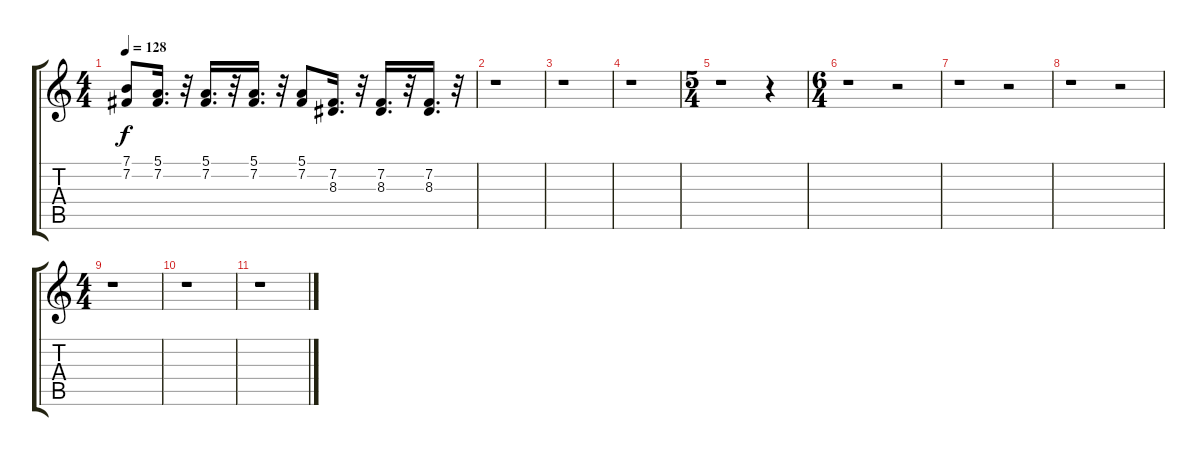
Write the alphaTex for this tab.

\track "" {instrument drawbarorgan}
\staff {score tabs}
\tuning (E4 B3 G3 D3 A2 E2) {hide}
\ts (4 4)
\tempo 128
\clef g2
\ks c
(7.1 7.2).8{dy f} (5.1 7.2).16{d} r.32 (5.1 7.2).16{d} r.32 (5.1 7.2).16{d} r.32 (5.1 7.2).8 (7.2 8.3).16{d} r.32 (7.2 8.3).16{d} r.32 (7.2 8.3).16{d} r.32 |
r.1 |
r.1 |
r.1 |
\ts (5 4)
r.1 r.4 |
\ts (6 4)
r.1 r.2 |
r.1 r.2 |
r.1 r.2 |
\ts (4 4)
r.1 |
r.1 |
r.1
